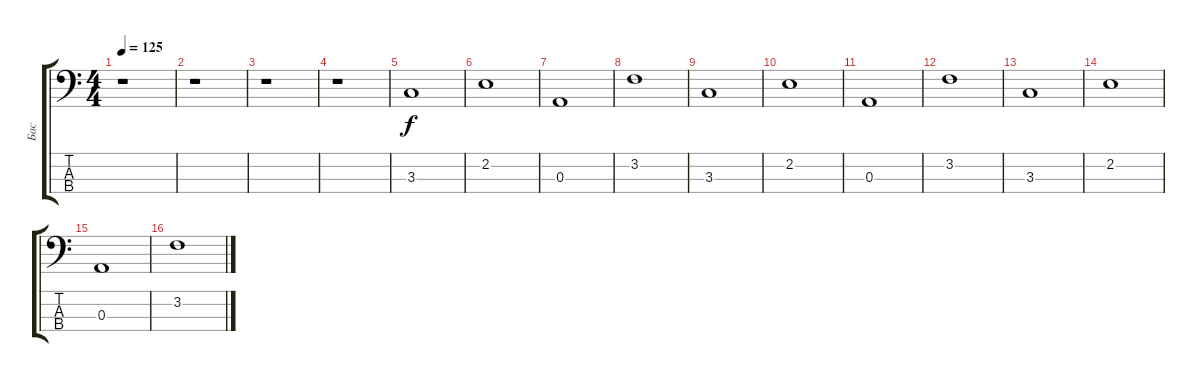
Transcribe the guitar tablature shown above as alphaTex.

\track ("Бас" "Бас") {instrument electricbassfinger}
\staff {score tabs}
\tuning (G2 D2 A1 E1) {hide}
\ts (4 4)
\tempo 125
\clef f4
\ks c
r.1{dy f instrument electricbassfinger} |
r.1 |
r.1 |
r.1 |
3.3.1 |
2.2.1 |
0.3.1 |
3.2.1 |
3.3.1 |
2.2.1 |
0.3.1 |
3.2.1 |
3.3.1 |
2.2.1 |
0.3.1 |
3.2.1
